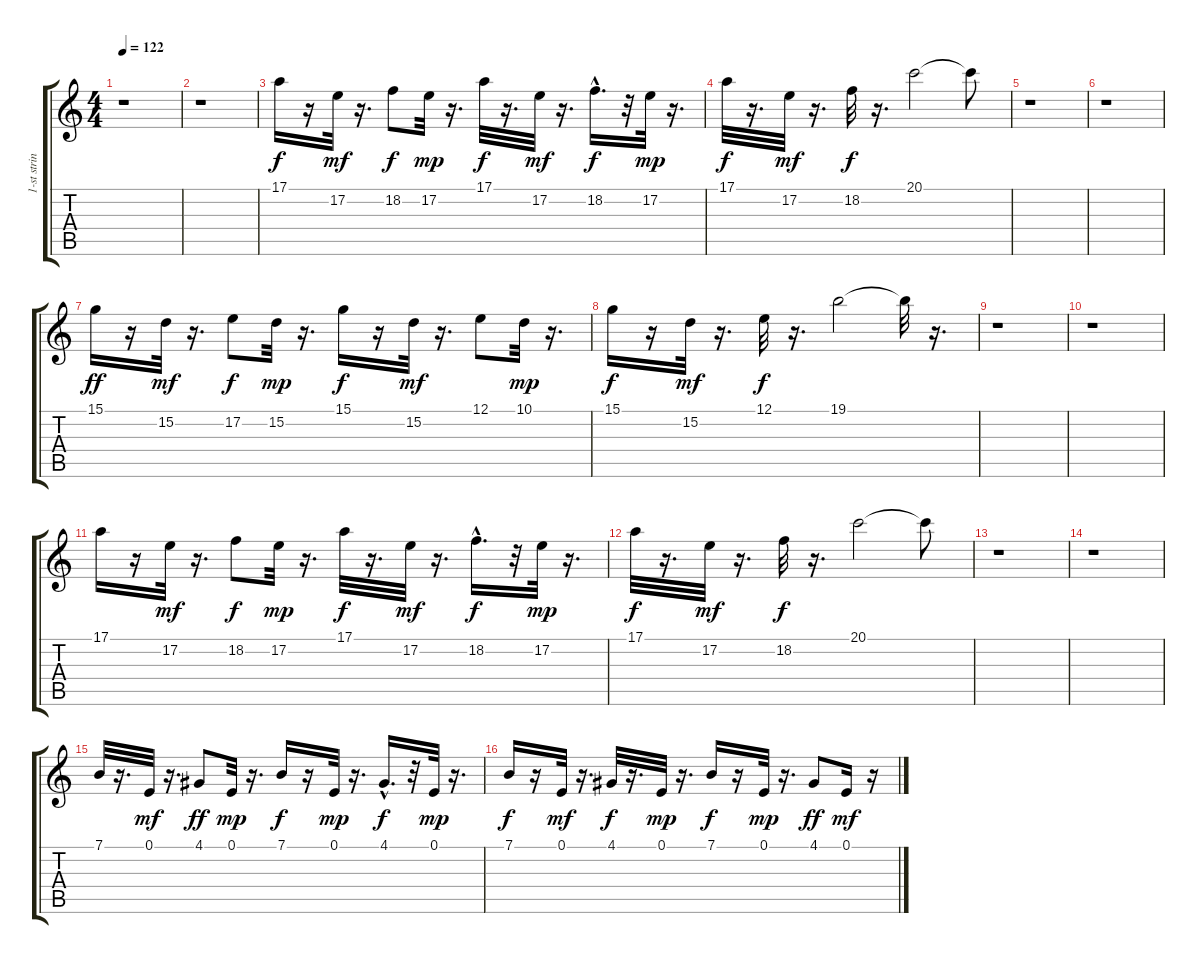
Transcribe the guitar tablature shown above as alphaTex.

\track ("1-st strings" "1-st strin") {instrument stringensemble1}
\staff {score tabs}
\tuning (E4 B3 G3 D3 A2 E2) {hide}
\ts (4 4)
\tempo 122
\clef g2
\ks c
r.1{dy f} |
r.1 |
17.1.16 r.16 17.2.32{dy mf} r.16{d} 18.2.8{dy f} 17.2.32{dy mp} r.16{d} 17.1.32{dy f} r.16{d} 17.2.32{dy mf} r.16{d} 18.2{hac}.16{d dy f} r.32 17.2.32{dy mp} r.16{d} |
17.1.32{dy f} r.16{d} 17.2.32{dy mf} r.16{d} 18.2.32{dy f} r.16{d} 20.1.2 20.1{t}.8 |
r.1 |
r.1 |
15.1.16{dy ff} r.16 15.2.32{dy mf} r.16{d} 17.2.8{dy f} 15.2.32{dy mp} r.16{d} 15.1.16{dy f} r.16 15.2.32{dy mf} r.16{d} 12.1.8 10.1.32{dy mp} r.16{d} |
15.1.16{dy f} r.16 15.2.32{dy mf} r.16{d} 12.1.32{dy f} r.16{d} 19.1.2 19.1{t}.32 r.16{d} |
r.1 |
r.1 |
17.1.16 r.16 17.2.32{dy mf} r.16{d} 18.2.8{dy f} 17.2.32{dy mp} r.16{d} 17.1.32{dy f} r.16{d} 17.2.32{dy mf} r.16{d} 18.2{hac}.16{d dy f} r.32 17.2.32{dy mp} r.16{d} |
17.1.32{dy f} r.16{d} 17.2.32{dy mf} r.16{d} 18.2.32{dy f} r.16{d} 20.1.2 20.1{t}.8 |
r.1 |
r.1 |
7.1.32 r.16{d} 0.1.32{dy mf} r.16{d} 4.1.8{dy ff} 0.1.32{dy mp} r.16{d} 7.1.16{dy f} r.16 0.1.32{dy mp} r.16{d} 4.1{hac}.16{d dy f} r.32 0.1.32{dy mp} r.16{d} |
7.1.16{dy f} r.16 0.1.32{dy mf} r.16{d} 4.1.32{dy f} r.16{d} 0.1.32{dy mp} r.16{d} 7.1.16{dy f} r.16 0.1.32{dy mp} r.16{d} 4.1.8{dy ff} 0.1.16{dy mf} r.16
